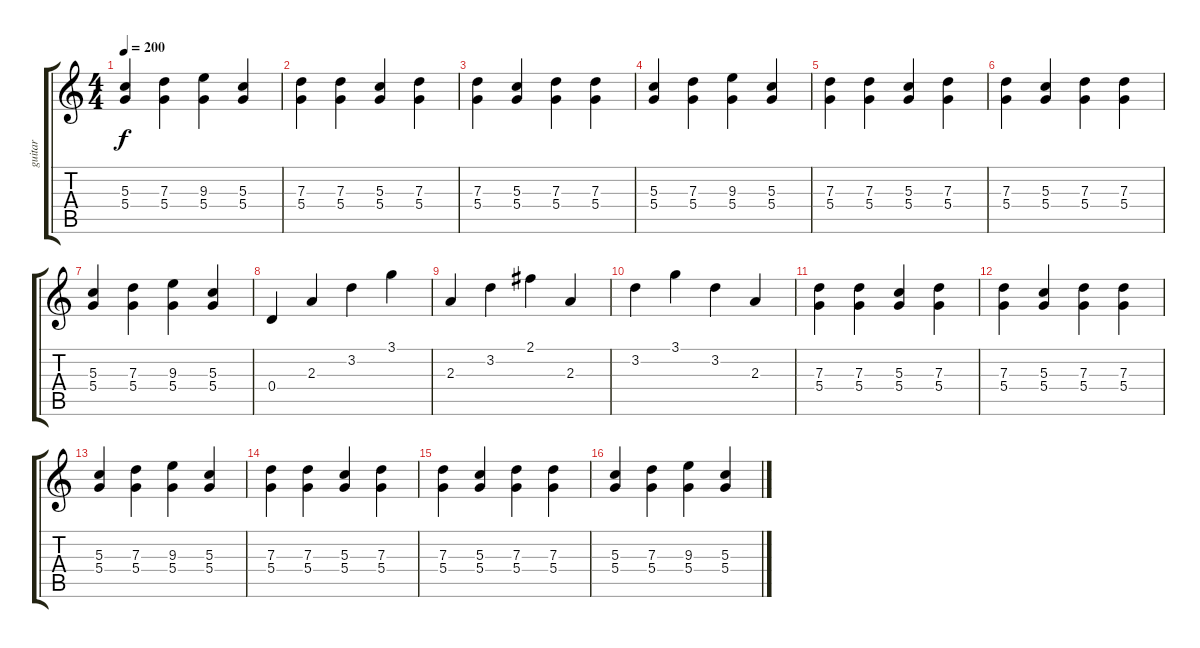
\track ("guitar" "guitar") {instrument electricguitarjazz}
\staff {score tabs}
\tuning (E4 B3 G3 D3 A2 E2) {hide}
\ts (4 4)
\tempo 200
\clef g2
\ks c
(5.3 5.4).4{dy f} (7.3 5.4).4 (9.3 5.4).4 (5.3 5.4).4 |
(7.3 5.4).4 (7.3 5.4).4 (5.3 5.4).4 (7.3 5.4).4 |
(7.3 5.4).4 (5.3 5.4).4 (7.3 5.4).4 (7.3 5.4).4 |
(5.3 5.4).4 (7.3 5.4).4 (9.3 5.4).4 (5.3 5.4).4 |
(7.3 5.4).4 (7.3 5.4).4 (5.3 5.4).4 (7.3 5.4).4 |
(7.3 5.4).4 (5.3 5.4).4 (7.3 5.4).4 (7.3 5.4).4 |
(5.3 5.4).4 (7.3 5.4).4 (9.3 5.4).4 (5.3 5.4).4 |
0.4.4 2.3.4 3.2.4 3.1.4 |
2.3.4 3.2.4 2.1.4 2.3.4 |
3.2.4 3.1.4 3.2.4 2.3.4 |
(7.3 5.4).4 (7.3 5.4).4 (5.3 5.4).4 (7.3 5.4).4 |
(7.3 5.4).4 (5.3 5.4).4 (7.3 5.4).4 (7.3 5.4).4 |
(5.3 5.4).4 (7.3 5.4).4 (9.3 5.4).4 (5.3 5.4).4 |
(7.3 5.4).4 (7.3 5.4).4 (5.3 5.4).4 (7.3 5.4).4 |
(7.3 5.4).4 (5.3 5.4).4 (7.3 5.4).4 (7.3 5.4).4 |
(5.3 5.4).4 (7.3 5.4).4 (9.3 5.4).4 (5.3 5.4).4
